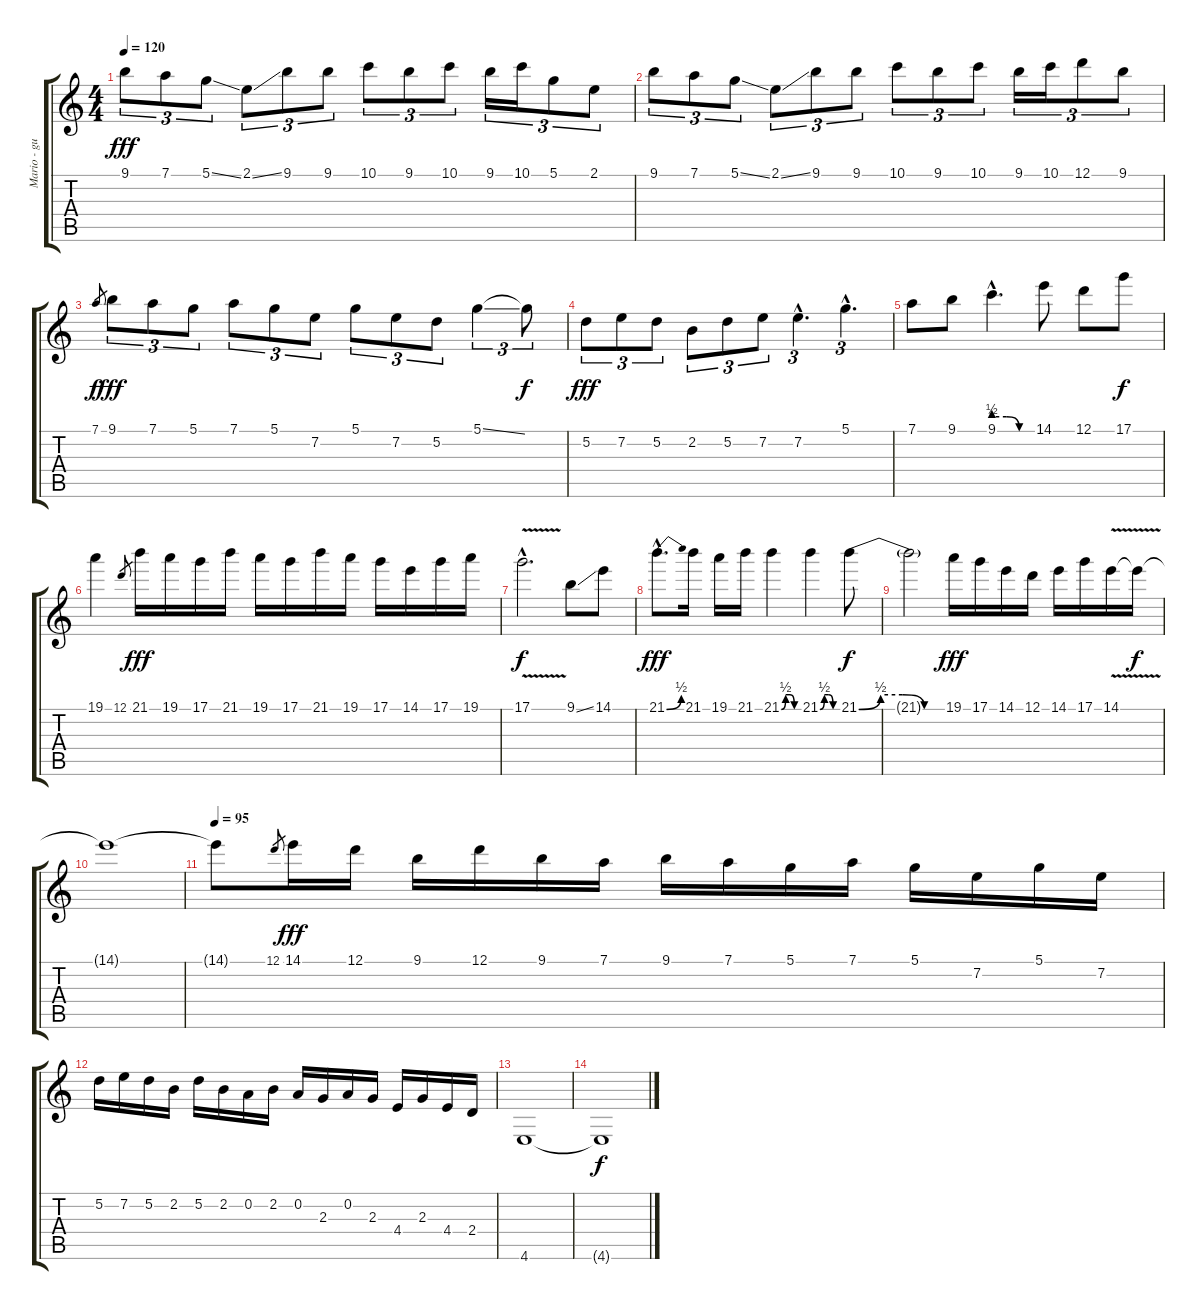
\track ("Mario - guitar solo" "Mario - gu") {instrument electricguitarjazz}
\staff {score tabs}
\tuning (D4 A3 F3 C3 G2 C2) {hide}
\ts (4 4)
\tempo 120
\clef g2
\ks c
9.1.8{tu (3 2) dy fff} 7.1.8{tu (3 2)} 5.1{ss}.8{tu (3 2)} 2.1{ss}.8{tu (3 2)} 9.1.8{tu (3 2)} 9.1.8{tu (3 2)} 10.1.8{tu (3 2)} 9.1.8{tu (3 2)} 10.1.8{tu (3 2)} 9.1.16{tu (3 2)} 10.1.16{tu (3 2)} 5.1.8{tu (3 2)} 2.1.8{tu (3 2)} |
9.1.8{tu (3 2)} 7.1.8{tu (3 2)} 5.1{ss}.8{tu (3 2)} 2.1{ss}.8{tu (3 2)} 9.1.8{tu (3 2)} 9.1.8{tu (3 2)} 10.1.8{tu (3 2)} 9.1.8{tu (3 2)} 10.1.8{tu (3 2)} 9.1.16{tu (3 2)} 10.1.16{tu (3 2)} 12.1.8{tu (3 2)} 9.1.8{tu (3 2)} |
7.1.8{gr dy f} 9.1.8{tu (3 2) dy fff} 7.1.8{tu (3 2)} 5.1.8{tu (3 2)} 7.1.8{tu (3 2)} 5.1.8{tu (3 2)} 7.2.8{tu (3 2)} 5.1.8{tu (3 2)} 7.2.8{tu (3 2)} 5.2.8{tu (3 2)} 5.1{ss}.4{tu (3 2)} 5.1{t}.8{tu (3 2) dy f} |
5.2.8{tu (3 2) dy fff} 7.2.8{tu (3 2)} 5.2.8{tu (3 2)} 2.2.8{tu (3 2)} 5.2.8{tu (3 2)} 7.2.8{tu (3 2)} 7.2{hac}.4{d tu (3 2)} 5.1{hac}.4{d tu (3 2)} |
7.1.8 9.1.8 9.1{be (custom 0 2 20 2 40 0 60 0) hac}.4{d} 14.1.8 12.1.8 17.1.8{dy f} |
19.1.4 12.1.8{gr} 21.1.16{dy fff} 19.1.16 17.1.16 21.1.16 19.1.16 17.1.16 21.1.16 19.1.16 17.1.16 14.1.16 17.1.16 19.1.16 |
17.1{v hac}.2{d dy f} 9.1{ss}.8 14.1.8 |
21.1{be (bend 0 0 60 2) hac}.8{d dy fff} 21.1.16 19.1.16 21.1.16 21.1{be (custom 0 0 15 2 30 2 45 0 60 0)}.4 21.1{be (custom 0 0 15 2 30 2 45 0 60 0)}.4 21.1{be (custom 0 0 15 2 30 2 45 0 60 0)}.8{dy f} |
21.1{t}.2 19.1.16{dy fff} 17.1.16 14.1.16 12.1.16 14.1.16 17.1.16 14.1{v}.16 14.1{t}.16{dy f} |
14.1{t}.1 |
\tempo 95
14.1{t}.8 12.1.8{gr} 14.1.16{dy fff} 12.1.16 9.1.16 12.1.16 9.1.16 7.1.16 9.1.16 7.1.16 5.1.16 7.1.16 5.1.16 7.2.16 5.1.16 7.2.16 |
5.2.16 7.2.16 5.2.16 2.2.16 5.2.16 2.2.16 0.2.16 2.2.16 0.2.16 2.3.16 0.2.16 2.3.16 4.4.16 2.3.16 4.4.16 2.4.16 |
4.6.1 |
4.6{t}.1{dy f}
